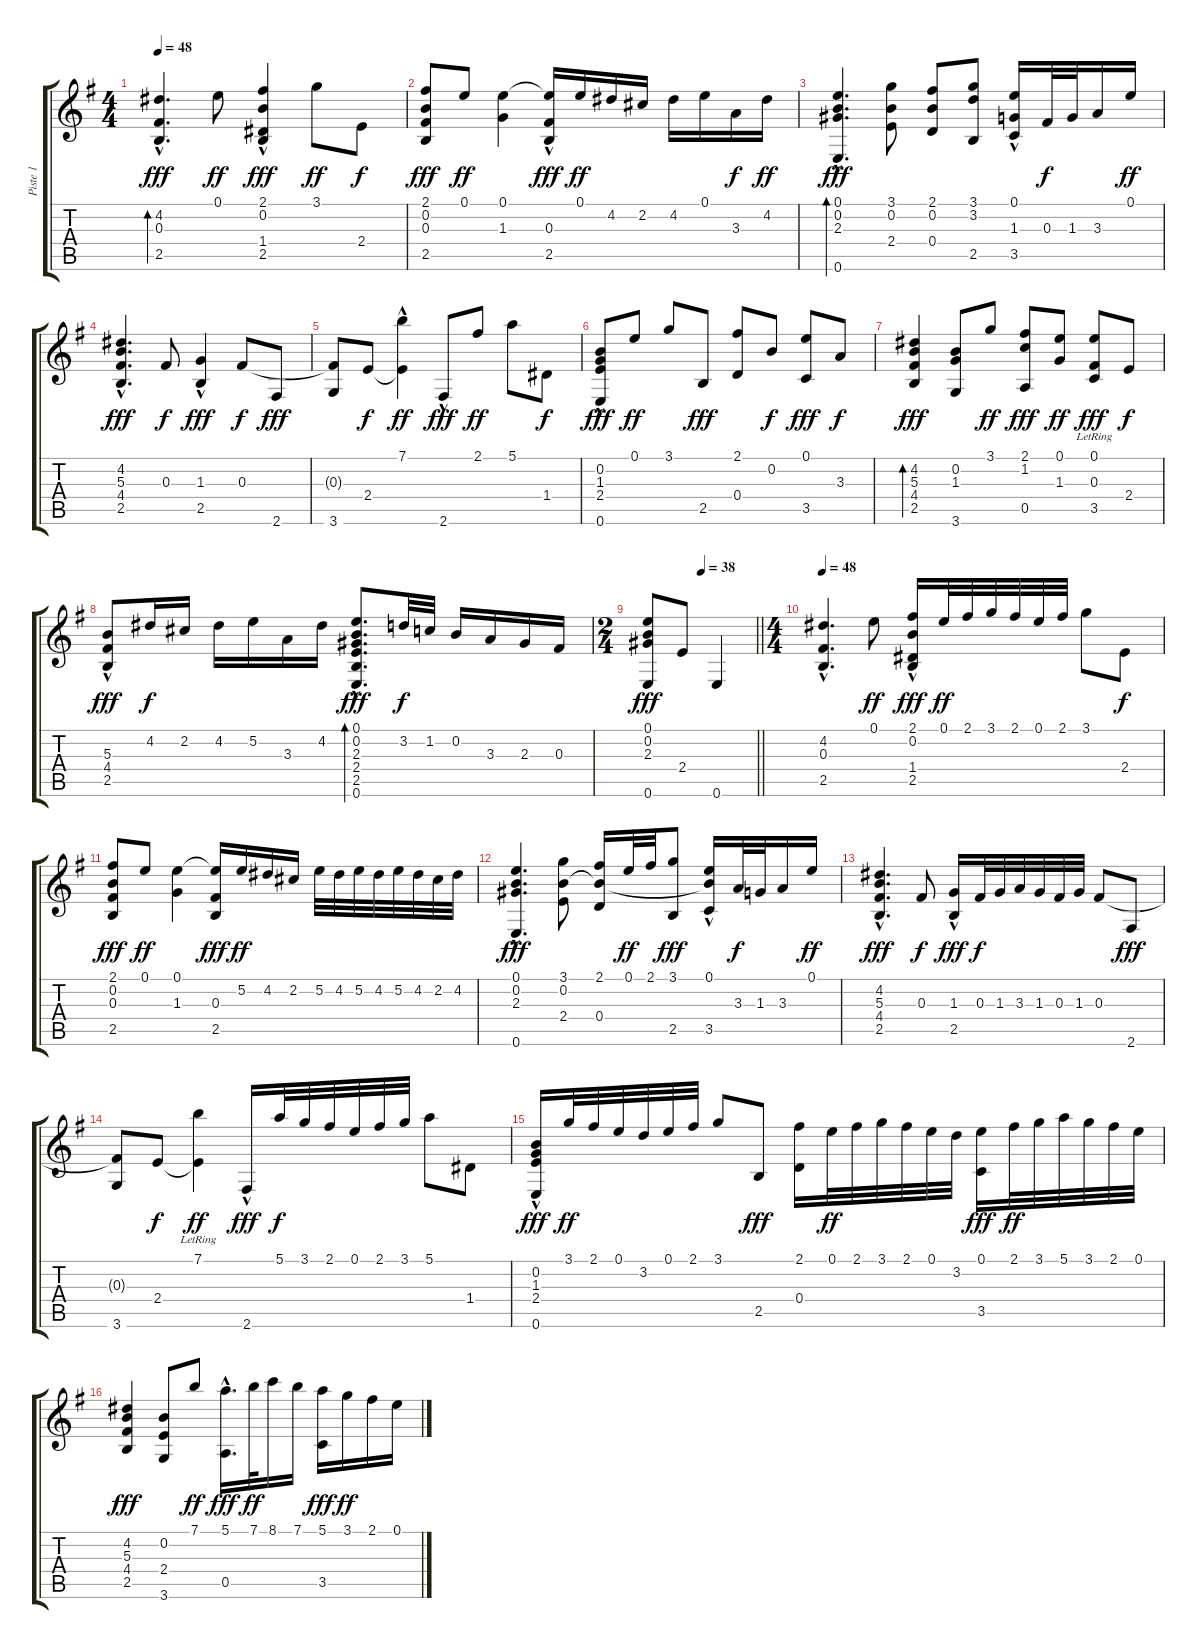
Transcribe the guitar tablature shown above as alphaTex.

\track ("Piste 1" "Piste 1") {instrument acousticguitarnylon}
\staff {score tabs}
\tuning (E4 B3 Gb3 D3 A2 E2) {hide}
\ts (4 4)
\tempo 48
\clef g2
\ks eminor
(4.2{hac} 0.3 2.5).4{d bd 120 dy fff} 0.1.8{dy ff} (2.1 0.2 1.4{hac} 2.5).4{dy fff} 3.1.8{dy ff} 2.4.8{dy f} |
(2.1 0.2 0.3 2.5).8{dy fff} 0.1.8{dy ff} (0.1 1.3).4 (0.1{t} 0.3{hac} 2.5).16{dy fff} 0.1.16{dy ff} 4.2.16 2.2.16 4.2.16 0.1.16 3.3.16{dy f} 4.2.16{dy ff} |
(0.1{hac} 0.2{hac} 2.3{hac} 0.6{hac}).4{d bd 120 dy fff} (3.1 0.2 2.4).8 (2.1 0.2 0.4).8 (3.1 3.2 2.5).8 (0.1{hac} 1.3 3.5).16 0.3.32{dy f} 1.3.32 3.3.16 0.1.16{dy ff} |
(4.2{hac} 5.3{hac} 4.4{hac} 2.5{hac}).4{d dy fff} 0.3.8{dy f} (1.3 2.5{hac}).4{dy fff} 0.3.8{dy f} 2.6.8{dy fff} |
(0.3{t} 3.6).8 2.4.8{dy f} (7.1{hac} 2.4{t}).4{dy ff} 2.6{hac}.8{dy fff} 2.1.8{dy ff} 5.1.8 1.4.8{dy f} |
(0.2 1.3 2.4 0.6{hac}).8{dy fff} 0.1.8{dy ff} 3.1.8 2.5.8{dy fff} (2.1 0.4).8 0.2.8{dy f} (0.1 3.5).8{dy fff} 3.3.8{dy f} |
(4.2 5.3 4.4 2.5).4{bd 120 dy fff} (0.2 1.3 3.6).8 3.1.8{dy ff} (2.1 1.2 0.5).8{dy fff} (0.1 1.3).8{dy ff} (0.1{lr} 0.3 3.5).8{dy fff} 2.4.8{dy f} |
(5.3{hac} 4.4 2.5).8{dy fff} 4.2.16{dy f} 2.2.16 4.2.16 5.2.16 3.3.16 4.2.16 (0.1 0.2{hac} 2.3{hac} 2.4{hac} 2.5{hac} 0.6).8{d bd 120 dy fff} 3.2.32{dy f} 1.2.32 0.2.16 3.3.16 2.3.16 0.3.16 |
\ts (2 4)
\tempo (38 0.5)
\barLineRight lightlight
(0.1 0.2 2.3 0.6).8{dy fff} 2.4.8 0.6.4 |
\ts (4 4)
\tempo 48
(4.2{hac} 0.3 2.5).4{d} 0.1.8{dy ff} (2.1 0.2 1.4{hac} 2.5).16{dy fff} 0.1.32{dy ff} 2.1.32 3.1.32 2.1.32 0.1.32 2.1.32 3.1.8 2.4.8{dy f} |
(2.1 0.2 0.3 2.5).8{dy fff} 0.1.8{dy ff} (0.1 1.3).4 (0.1{t} 0.3 2.5).16{dy fff} 5.2.16{dy ff} 4.2.16 2.2.16 5.2.32 4.2.32 5.2.32 4.2.32 5.2.32 4.2.32 2.2.32 4.2.32 |
(0.1{hac} 0.2{hac} 2.3{hac} 0.6{hac}).4{d dy fff} (3.1 0.2 2.4).8 (2.1 0.2{t} 0.4).16 0.1.32{dy ff} 2.1.32 (3.1 2.5).8{dy fff} (0.1{hac} 0.2{t} 3.5).16 3.3.32{dy f} 1.3.32 3.3.16 0.1.16{dy ff} |
(4.2{hac} 5.3{hac} 4.4{hac} 2.5{hac}).4{d dy fff} 0.3.8{dy f} (1.3 2.5{hac}).16{dy fff} 0.3.32{dy f} 1.3.32 3.3.32 1.3.32 0.3.32 1.3.32 0.3.8 2.6.8{dy fff} |
(0.3{t} 3.6).8 2.4.8{dy f} (7.1{lr} 2.4{t}).4{dy ff} 2.6{hac}.16{dy fff} 5.1.32{dy f} 3.1.32 2.1.32 0.1.32 2.1.32 3.1.32 5.1.8 1.4.8 |
(0.2 1.3{hac} 2.4{hac} 0.6{hac}).16{dy fff} 3.1.32{dy ff} 2.1.32 0.1.32 3.2.32 0.1.32 2.1.32 3.1.8 2.5.8{dy fff} (2.1 0.4).16 0.1.32{dy ff} 2.1.32 3.1.32 2.1.32 0.1.32 3.2.32 (0.1 3.5).16{dy fff} 2.1.32{dy ff} 3.1.32 5.1.32 3.1.32 2.1.32 0.1.32 |
(4.2 5.3 4.4 2.5).4{dy fff} (0.2 2.4 3.6).8 7.1.8{dy ff} (5.1{hac} 0.5).16{d dy fff} 7.1.32{dy ff} 8.1.16 7.1.16 (5.1 3.5).16{dy fff} 3.1.16{dy ff} 2.1.16 0.1.16
